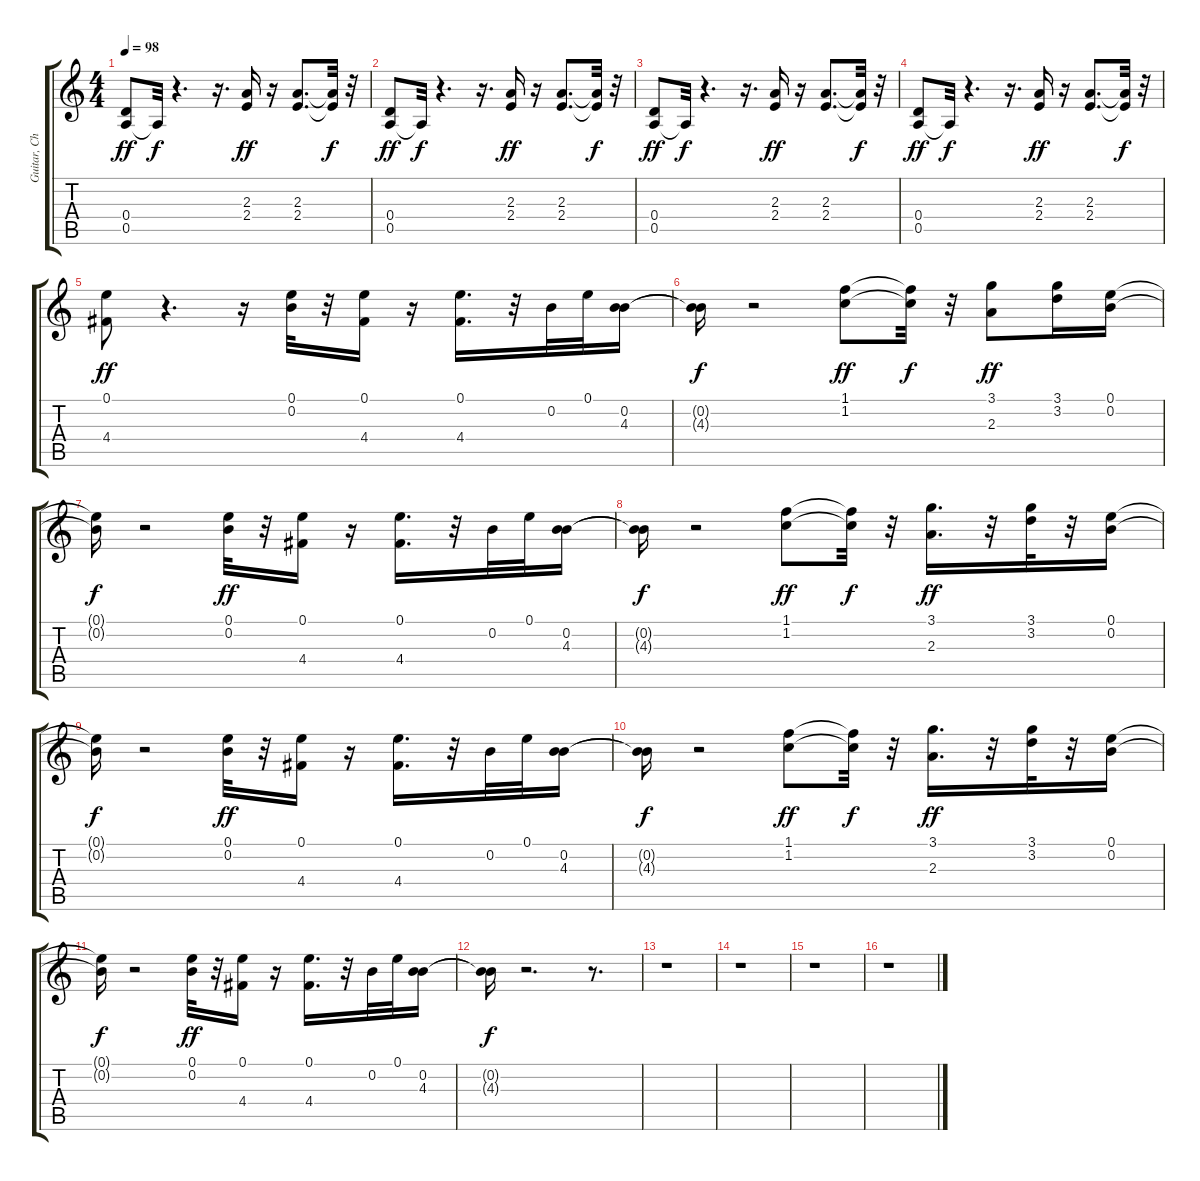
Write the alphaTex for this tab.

\track ("Guitar, Chop" "Guitar, Ch") {instrument overdrivenguitar}
\staff {score tabs}
\tuning (E4 B3 G3 D3 A2 E2) {hide}
\ts (4 4)
\tempo 98
\clef g2
\ks c
(0.4 0.5).8{dy ff} 0.5{t}.32{dy f} r.4{d} r.16{d} (2.3 2.4).16{dy ff volume 8} r.16 (2.3 2.4).8{d volume 8} (2.3{t} 2.4{t}).32{dy f} r.32 |
(0.4 0.5).8{dy ff} 0.5{t}.32{dy f} r.4{d} r.16{d} (2.3 2.4).16{dy ff} r.16 (2.3 2.4).8{d} (2.3{t} 2.4{t}).32{dy f} r.32 |
(0.4 0.5).8{dy ff} 0.5{t}.32{dy f} r.4{d} r.16{d} (2.3 2.4).16{dy ff volume 8} r.16 (2.3 2.4).8{d} (2.3{t} 2.4{t}).32{dy f} r.32 |
(0.4 0.5).8{dy ff} 0.5{t}.32{dy f} r.4{d} r.16{d} (2.3 2.4).16{dy ff} r.16 (2.3 2.4).8{d} (2.3{t} 2.4{t}).32{dy f} r.32 |
(0.1 4.4).8{dy ff} r.4{d} r.16 (0.1 0.2).32{volume 7} r.32 (0.1 4.4).16 r.16 (0.1 4.4).16{d} r.32 0.2.32 0.1.32 (0.2 4.3).16 |
(0.2{t} 4.3{t}).16{dy f} r.2 (1.1 1.2).8{dy ff} (1.1{t} 1.2{t}).32{dy f} r.32 (3.1 2.3).8{dy ff} (3.1 3.2).16 (0.1 0.2).16 |
(0.1{t} 0.2{t}).16{dy f} r.2 (0.1 0.2).32{dy ff} r.32 (0.1 4.4).16 r.16 (0.1 4.4).16{d} r.32 0.2.32 0.1.32 (0.2 4.3).16 |
(0.2{t} 4.3{t}).16{dy f} r.2 (1.1 1.2).8{dy ff} (1.1{t} 1.2{t}).32{dy f} r.32 (3.1 2.3).16{d dy ff} r.32 (3.1 3.2).32 r.32 (0.1 0.2).16 |
(0.1{t} 0.2{t}).16{dy f} r.2 (0.1 0.2).32{dy ff} r.32 (0.1 4.4).16 r.16 (0.1 4.4).16{d} r.32 0.2.32 0.1.32 (0.2 4.3).16 |
(0.2{t} 4.3{t}).16{dy f} r.2 (1.1 1.2).8{dy ff} (1.1{t} 1.2{t}).32{dy f} r.32 (3.1 2.3).16{d dy ff} r.32 (3.1 3.2).32 r.32 (0.1 0.2).16 |
(0.1{t} 0.2{t}).16{dy f} r.2 (0.1 0.2).32{dy ff} r.32 (0.1 4.4).16 r.16 (0.1 4.4).16{d} r.32 0.2.32 0.1.32 (0.2 4.3).16 |
(0.2{t} 4.3{t}).16{dy f} r.2{d} r.8{d} |
r.1 |
r.1 |
r.1 |
r.1
